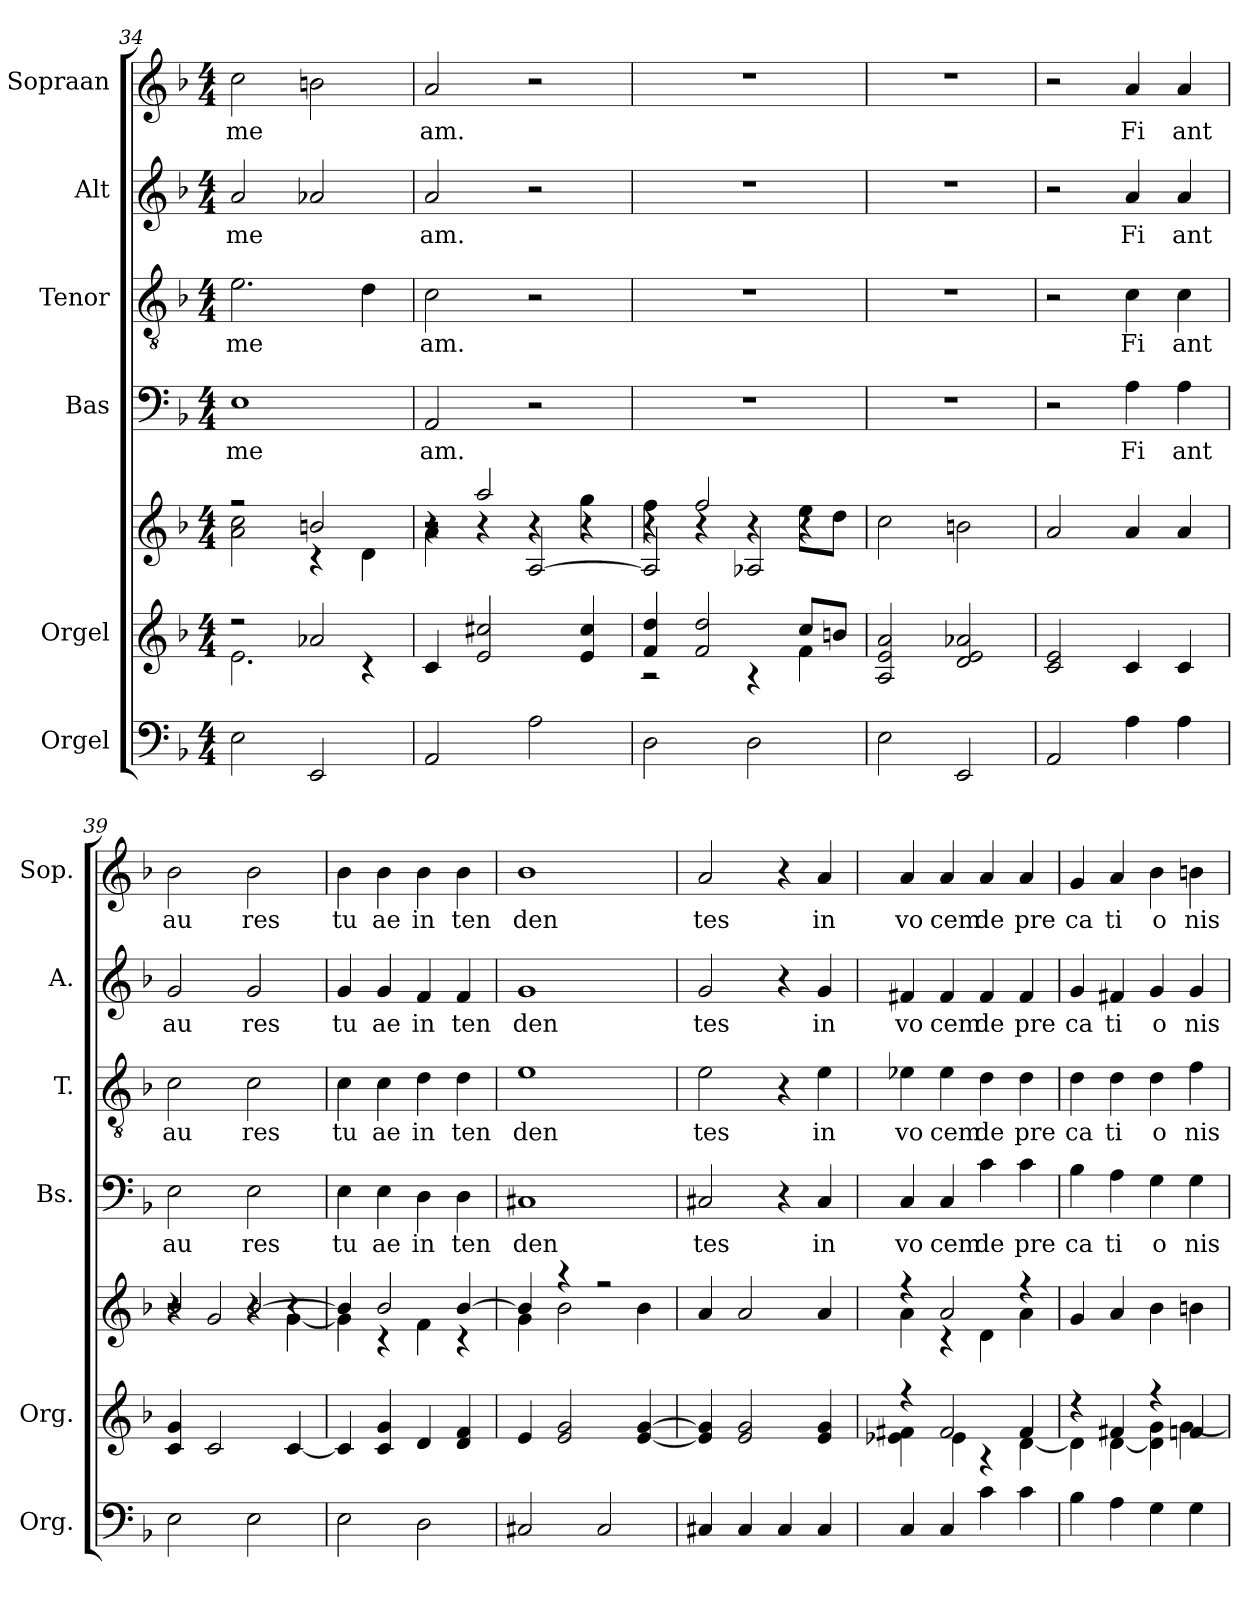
**kern	**kern	**kern	**kern	**text	**kern	**text	**kern	**text	**kern	**text
*part6	*part5	*part5	*part4	*part4	*part3	*part3	*part2	*part2	*part1	*part1
*staff7	*staff6	*staff5	*staff4	*staff4	*staff3	*staff3	*staff2	*staff2	*staff1	*staff1
*I"Orgel	*I"Orgel	*	*I"Bas	*	*I"Tenor	*	*I"Alt	*	*I"Sopraan	*
*I'Org.	*I'Org.	*	*I'Bs.	*	*I'T.	*	*I'A.	*	*I'Sop.	*
*clefF4	*clefG2	*clefG2	*clefF4	*	*clefGv2	*	*clefG2	*	*clefG2	*
*k[b-]	*k[b-]	*k[b-]	*k[b-]	*	*k[b-]	*	*k[b-]	*	*k[b-]	*
*M4/4	*M4/4	*M4/4	*M4/4	*	*M4/4	*	*M4/4	*	*M4/4	*
=34	=34	=34	=34	=34	=34	=34	=34	=34	=34	=34
*	*^	*^	*	*	*	*	*	*	*	*
!	!	!	!	!	!	!LO:LY:b	!	!LO:LY:b	!	!LO:LY:b	!	!LO:LY:b
2E\	2r	2.e\	2r	2a\ 2cc\	1E	me	2.e\	me	2a/	me	2cc\	me
2EE/	2a-X/	.	2bn/	4r	.	.	.	.	2a-X/	.	2bn\	.
.	.	4r	.	4d\	.	.	4d\	.	.	.	.	.
=35	=35	=35	=35	=35	=35	=35	=35	=35	=35	=35	=35	=35
*	*	*	*	*^	*	*	*	*	*	*	*	*
!	!	!	!	!	!	!	!LO:LY:b	!	!LO:LY:b	!	!LO:LY:b	!	!LO:LY:b
*	*v	*v	*	*	*	*	*	*	*	*	*	*	*
2AA/	4c/	4r	4a\	2r	2AA/	am.	2c\	am.	2a/	am.	2a/	am.
.	2e/ 2cc#X/	2aa/	4r	.	.	.	.	.	.	.	.	.
2A\	.	.	4r	[2A/	2r	.	2r	.	2r	.	2r	.
.	4e/ 4cc#/	4r	4gg\	.	.	.	.	.	.	.	.	.
=36	=36	=36	=36	=36	=36	=36	=36	=36	=36	=36	=36	=36
*	*^	*	*	*	*	*	*	*	*	*	*	*
2D\	4f/ 4dd/	2r	4r	4ff\	2A/]	1r	.	1r	.	1r	.	1r	.
.	2f/ 2dd/	.	2ff/	4r	.	.	.	.	.	.	.	.	.
2D\	.	4r	.	4r	2A-X/	.	.	.	.	.	.	.	.
.	8cc/L	4f\	4r	8ee\L	.	.	.	.	.	.	.	.	.
.	8bn/J	.	.	8dd\J	.	.	.	.	.	.	.	.	.
*	*v	*v	*	*	*	*	*	*	*	*	*	*	*
*	*	*v	*v	*v	*	*	*	*	*	*	*	*
=37	=37	=37	=37	=37	=37	=37	=37	=37	=37	=37
2E\	2A/ 2e/ 2a/	2cc\	1r	.	1r	.	1r	.	1r	.
2EE/	2d/ 2e/ 2a-X/	2bn\	.	.	.	.	.	.	.	.
=38	=38	=38	=38	=38	=38	=38	=38	=38	=38	=38
2AA/	2c/ 2e/	2a/	2r	.	2r	.	2r	.	2r	.
!	!	!	!	!LO:LY:b	!	!LO:LY:b	!	!LO:LY:b	!	!LO:LY:b
4A\	4c/	4a/	4A\	Fi	4c\	Fi	4a/	Fi	4a/	Fi
!	!	!	!	!LO:LY:b	!	!LO:LY:b	!	!LO:LY:b	!	!LO:LY:b
4A\	4c/	4a/	4A\	ant	4c\	ant	4a/	ant	4a/	ant
!!LO:PB:g=z
=39	=39	=39	=39	=39	=39	=39	=39	=39	=39	=39
*	*	*^	*	*	*	*	*	*	*	*
*	*	*	*^	*	*	*	*	*	*	*	*
!	!	!	!	!	!	!LO:LY:b	!	!LO:LY:b	!	!LO:LY:b	!	!LO:LY:b
2E\	4c/ 4g/	2b-/	2r	4r	2E\	au	2c\	au	2g/	au	2b-\	au
.	2c/	.	.	2g/	.	.	.	.	.	.	.	.
!	!	!	!	!	!	!LO:LY:b	!	!LO:LY:b	!	!LO:LY:b	!	!LO:LY:b
2E\	.	[2b-/	4r	.	2E\	res	2c\	res	2g/	res	2b-\	res
.	[4c/	.	[4g\	4r	.	.	.	.	.	.	.	.
=40	=40	=40	=40	=40	=40	=40	=40	=40	=40	=40	=40	=40
!	!	!	!	!	!	!LO:LY:b	!	!LO:LY:b	!	!LO:LY:b	!	!LO:LY:b
*	*	*	*v	*v	*	*	*	*	*	*	*	*
2E\	4c/]	4b-/]	4g\]	4E\	tu	4c\	tu	4g/	tu	4b-\	tu
!	!	!	!	!	!LO:LY:b	!	!LO:LY:b	!	!LO:LY:b	!	!LO:LY:b
.	4c/ 4g/	2b-/	4r	4E\	ae	4c\	ae	4g/	ae	4b-\	ae
!	!	!	!	!	!LO:LY:b	!	!LO:LY:b	!	!LO:LY:b	!	!LO:LY:b
2D\	4d/	.	4f\	4D\	in	4d\	in	4f/	in	4b-\	in
!	!	!	!	!	!LO:LY:b	!	!LO:LY:b	!	!LO:LY:b	!	!LO:LY:b
.	4d/ 4f/	[4b-/	4r	4D\	ten	4d\	ten	4f/	ten	4b-\	ten
=41	=41	=41	=41	=41	=41	=41	=41	=41	=41	=41	=41
!	!	!	!	!	!LO:LY:b	!	!LO:LY:b	!	!LO:LY:b	!	!LO:LY:b
2C#X/	4e/	4b-/]	4g\	1C#X	den	1e	den	1g	den	1b-	den
.	2e/ 2g/	4r	2b-\	.	.	.	.	.	.	.	.
2C#/	.	2r	.	.	.	.	.	.	.	.	.
.	[4e/ [4g/	.	4b-\	.	.	.	.	.	.	.	.
=42	=42	=42	=42	=42	=42	=42	=42	=42	=42	=42	=42
!	!	!	!	!	!LO:LY:b	!	!LO:LY:b	!	!LO:LY:b	!	!LO:LY:b
*	*	*v	*v	*	*	*	*	*	*	*	*
4C#X/	4e/] 4g/]	4a/	2C#X/	tes	2e\	tes	2g/	tes	2a/	tes
4C#/	2e/ 2g/	2a/	.	.	.	.	.	.	.	.
4C#/	.	.	4r	.	4r	.	4r	.	4r	.
!	!	!	!	!LO:LY:b	!	!LO:LY:b	!	!LO:LY:b	!	!LO:LY:b
4C#/	4e/ 4g/	4a/	4C#/	in	4e\	in	4g/	in	4a/	in
=43	=43	=43	=43	=43	=43	=43	=43	=43	=43	=43
*	*^	*^	*	*	*	*	*	*	*	*
!	!	!	!	!	!	!LO:LY:b	!	!LO:LY:b	!	!LO:LY:b	!	!LO:LY:b
4C/	4r	4e-X\ 4f#X\	4r	4a\	4C/	vo	4e-X\	vo	4f#X/	vo	4a/	vo
!	!	!	!	!	!	!LO:LY:b	!	!LO:LY:b	!	!LO:LY:b	!	!LO:LY:b
4C/	2f#/	4e-\	2a/	4r	4C/	cem	4e-\	cem	4f#/	cem	4a/	cem
!	!	!	!	!	!	!LO:LY:b	!	!LO:LY:b	!	!LO:LY:b	!	!LO:LY:b
4c\	.	4r	.	4d\	4c\	de	4d\	de	4f#/	de	4a/	de
!	!	!	!	!	!	!LO:LY:b	!	!LO:LY:b	!	!LO:LY:b	!	!LO:LY:b
4c\	4f#/	[4d\	4r	4a\	4c\	pre	4d\	pre	4f#/	pre	4a/	pre
=44	=44	=44	=44	=44	=44	=44	=44	=44	=44	=44	=44	=44
!	!	!	!	!	!	!LO:LY:b	!	!LO:LY:b	!	!LO:LY:b	!	!LO:LY:b
*	*	*	*v	*v	*	*	*	*	*	*	*	*
4B-\	4r	4d\]	4g/	4B-\	ca	4d\	ca	4g/	ca	4g/	ca
!	!	!	!	!	!LO:LY:b	!	!LO:LY:b	!	!LO:LY:b	!	!LO:LY:b
4A\	4f#X/	[4d\	4a/	4A\	ti	4d\	ti	4f#X/	ti	4a/	ti
!	!	!	!	!	!LO:LY:b	!	!LO:LY:b	!	!LO:LY:b	!	!LO:LY:b
4G\	4r	4d\] 4g\	4b-\	4G\	o	4d\	o	4g/	o	4b-\	o
!	!	!	!	!	!LO:LY:b	!	!LO:LY:b	!	!LO:LY:b	!	!LO:LY:b
4G\	4fn/	[4g\	4bn\	4G\	nis	4f\	nis	4g/	nis	4bn\	nis
*	*v	*v	*	*	*	*	*	*	*	*	*
=	=	=	=	=	=	=	=	=	=	=
*-	*-	*-	*-	*-	*-	*-	*-	*-	*-	*-
